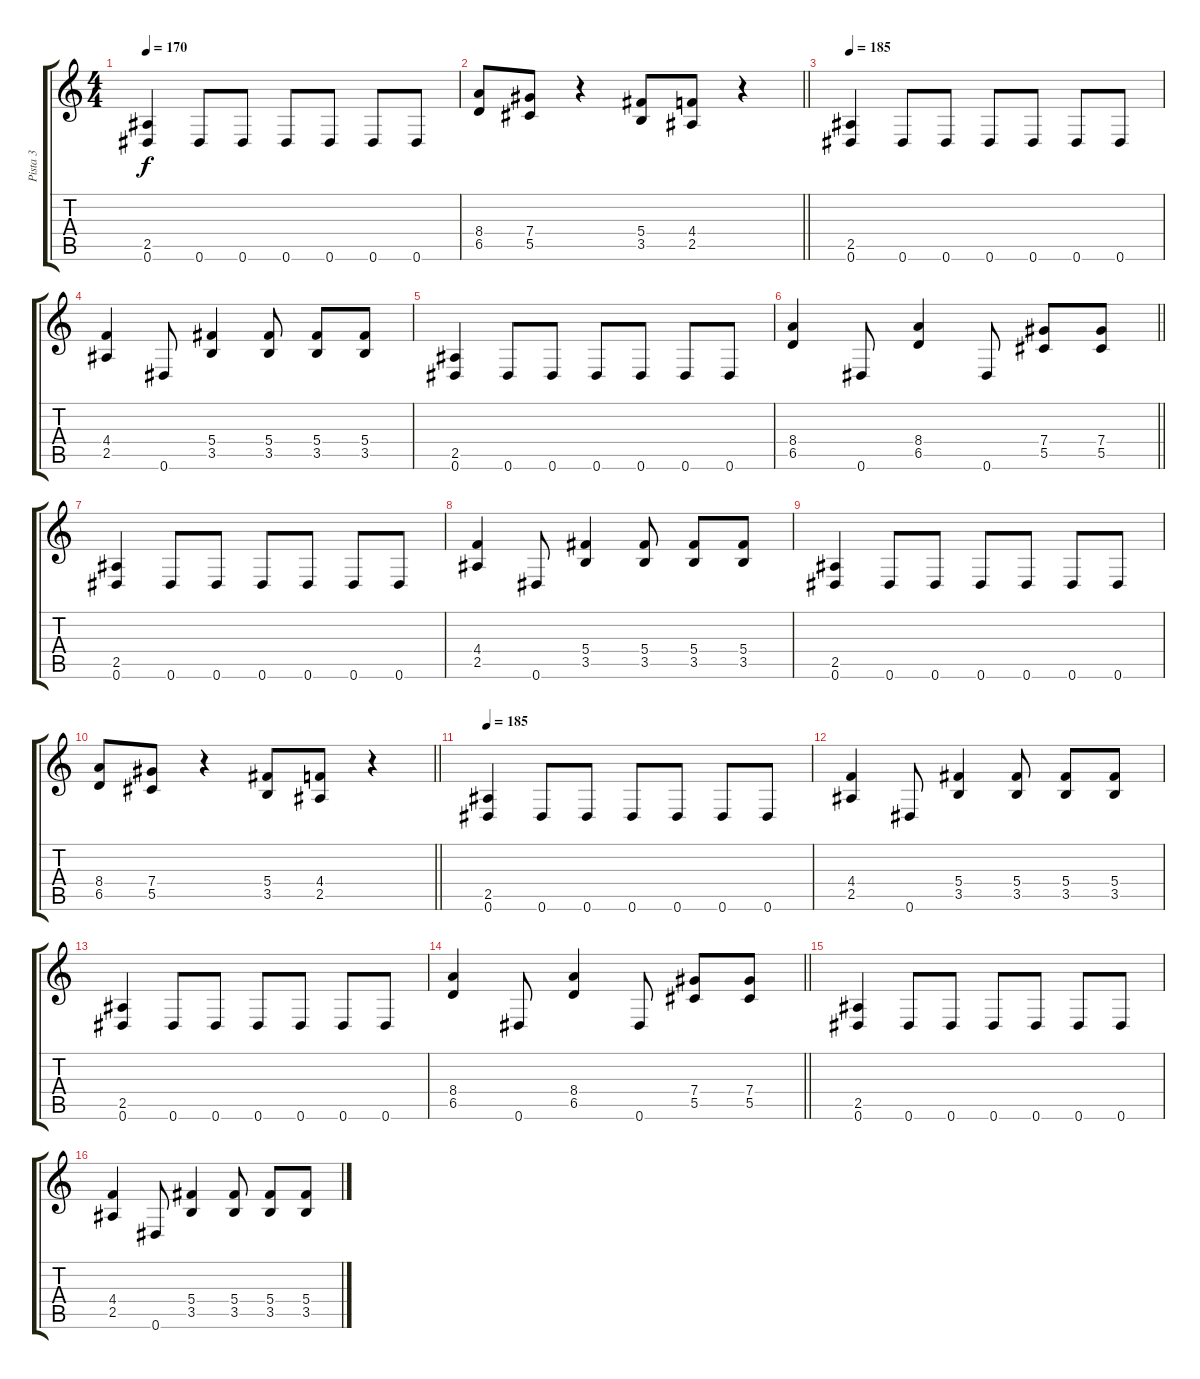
\track ("Pista 3" "Pista 3") {instrument distortionguitar}
\staff {score tabs}
\tuning (Eb4 Bb3 Gb3 Db3 Ab2 Eb2) {hide}
\ts (4 4)
\tempo 170
\clef g2
\ks c
(2.5 0.6).4{dy f} 0.6.8 0.6.8 0.6.8 0.6.8 0.6.8 0.6.8 |
\barLineRight lightlight
(8.4 6.5).8 (7.4 5.5).8 r.4 (5.4 3.5).8 (4.4 2.5).8 r.4 |
\tempo 220
\tempo 185
(2.5 0.6).4 0.6.8 0.6.8 0.6.8 0.6.8 0.6.8 0.6.8 |
(4.4 2.5).4 0.6.8 (5.4 3.5).4 (5.4 3.5).8 (5.4 3.5).8 (5.4 3.5).8 |
(2.5 0.6).4 0.6.8 0.6.8 0.6.8 0.6.8 0.6.8 0.6.8 |
\barLineRight lightlight
(8.4 6.5).4 0.6.8 (8.4 6.5).4 0.6.8 (7.4 5.5).8 (7.4 5.5).8 |
(2.5 0.6).4 0.6.8 0.6.8 0.6.8 0.6.8 0.6.8 0.6.8 |
(4.4 2.5).4 0.6.8 (5.4 3.5).4 (5.4 3.5).8 (5.4 3.5).8 (5.4 3.5).8 |
(2.5 0.6).4 0.6.8 0.6.8 0.6.8 0.6.8 0.6.8 0.6.8 |
\barLineRight lightlight
(8.4 6.5).8 (7.4 5.5).8 r.4 (5.4 3.5).8 (4.4 2.5).8 r.4 |
\tempo 220
\tempo 185
(2.5 0.6).4 0.6.8 0.6.8 0.6.8 0.6.8 0.6.8 0.6.8 |
(4.4 2.5).4 0.6.8 (5.4 3.5).4 (5.4 3.5).8 (5.4 3.5).8 (5.4 3.5).8 |
(2.5 0.6).4 0.6.8 0.6.8 0.6.8 0.6.8 0.6.8 0.6.8 |
\barLineRight lightlight
(8.4 6.5).4 0.6.8 (8.4 6.5).4 0.6.8 (7.4 5.5).8 (7.4 5.5).8 |
(2.5 0.6).4 0.6.8 0.6.8 0.6.8 0.6.8 0.6.8 0.6.8 |
(4.4 2.5).4 0.6.8 (5.4 3.5).4 (5.4 3.5).8 (5.4 3.5).8 (5.4 3.5).8
